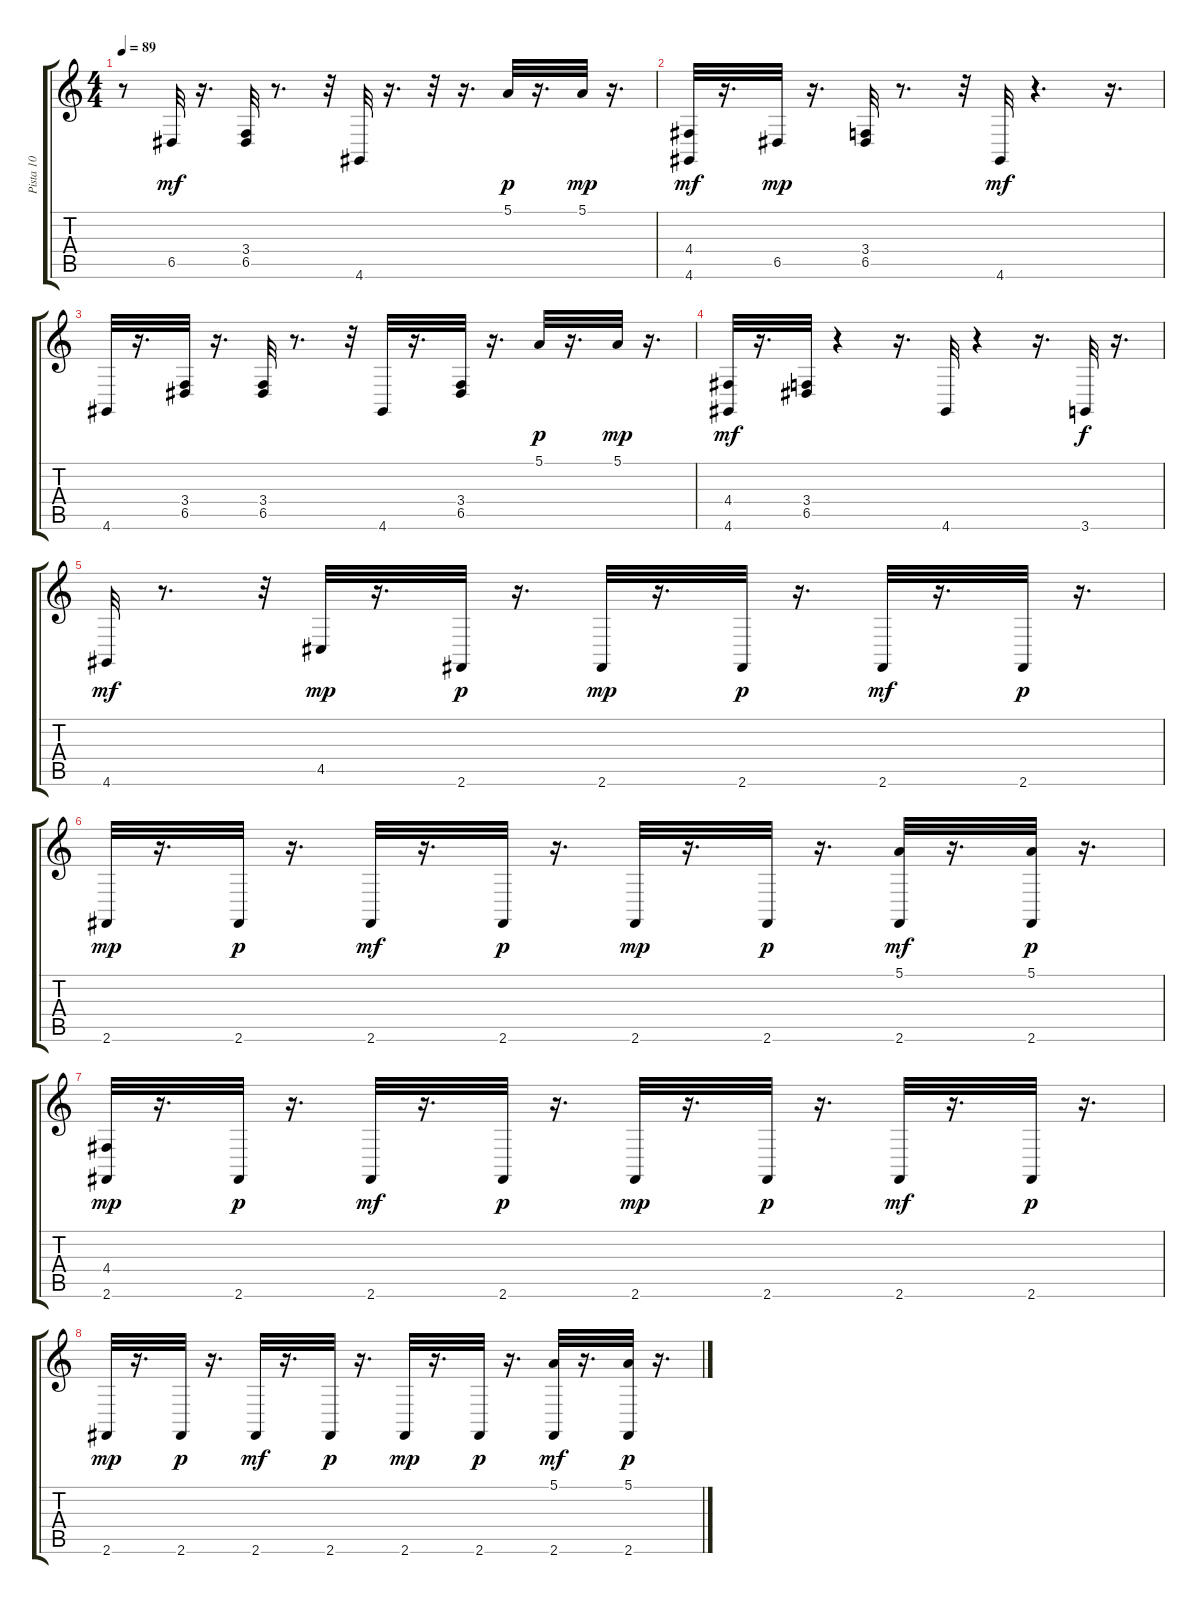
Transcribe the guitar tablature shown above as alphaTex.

\track ("Pista 10" "Pista 10") {instrument brightacousticpiano}
\staff {score tabs}
\tuning (E4 B3 G3 D3 A2 E2) {hide}
\ts (4 4)
\tempo 89
\clef g2
\ks c
r.8{dy p} 6.5.32{dy mf} r.16{d} (3.4 6.5).32 r.8{d} r.32 4.6.32 r.16{d} r.32 r.16{d} 5.1.32{dy p} r.16{d} 5.1.32{dy mp} r.16{d} |
(4.4 4.6).32{dy mf} r.16{d} 6.5.32{dy mp} r.16{d} (3.4 6.5).32 r.8{d} r.32 4.6.32{dy mf} r.4{d} r.16{d} |
4.6.32 r.16{d} (3.4 6.5).32 r.16{d} (3.4 6.5).32 r.8{d} r.32 4.6.32 r.16{d} (3.4 6.5).32 r.16{d} 5.1.32{dy p} r.16{d} 5.1.32{dy mp} r.16{d} |
(4.4 4.6).32{dy mf} r.16{d} (3.4 6.5).32 r.4 r.16{d} 4.6.32 r.4 r.16{d} 3.6.32{dy f} r.16{d} |
4.6.32{dy mf} r.8{d} r.32 4.5.32{dy mp} r.16{d} 2.6.32{dy p} r.16{d} 2.6.32{dy mp} r.16{d} 2.6.32{dy p} r.16{d} 2.6.32{dy mf} r.16{d} 2.6.32{dy p} r.16{d} |
2.6.32{dy mp} r.16{d} 2.6.32{dy p} r.16{d} 2.6.32{dy mf} r.16{d} 2.6.32{dy p} r.16{d} 2.6.32{dy mp} r.16{d} 2.6.32{dy p} r.16{d} (5.1 2.6).32{dy mf} r.16{d} (5.1 2.6).32{dy p} r.16{d} |
(4.4 2.6).32{dy mp} r.16{d} 2.6.32{dy p} r.16{d} 2.6.32{dy mf} r.16{d} 2.6.32{dy p} r.16{d} 2.6.32{dy mp} r.16{d} 2.6.32{dy p} r.16{d} 2.6.32{dy mf} r.16{d} 2.6.32{dy p} r.16{d} |
2.6.32{dy mp} r.16{d} 2.6.32{dy p} r.16{d} 2.6.32{dy mf} r.16{d} 2.6.32{dy p} r.16{d} 2.6.32{dy mp} r.16{d} 2.6.32{dy p} r.16{d} (5.1 2.6).32{dy mf} r.16{d} (5.1 2.6).32{dy p} r.16{d}
